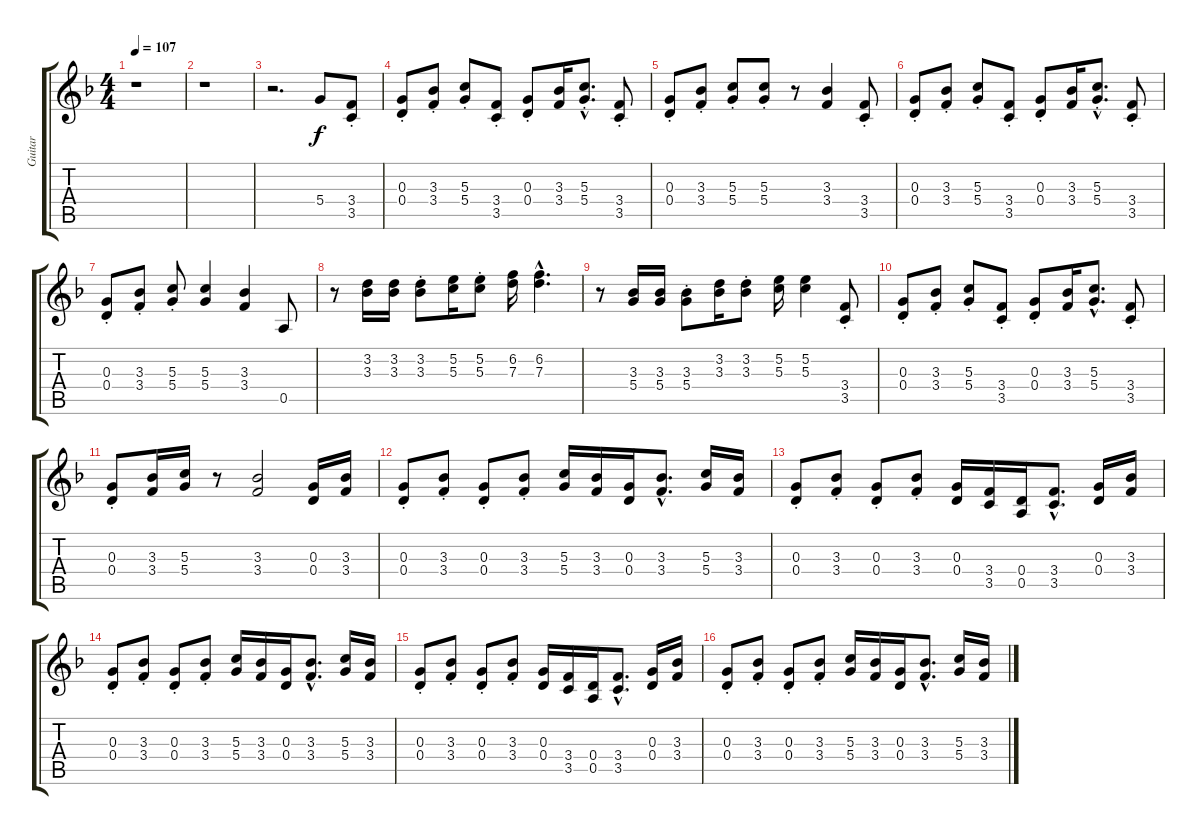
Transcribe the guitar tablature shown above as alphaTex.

\track ("Guitar" "Guitar") {instrument overdrivenguitar}
\staff {score tabs}
\tuning (E4 B3 G3 D3 A2 E2) {hide}
\ts (4 4)
\tempo 107
\clef g2
\ks f
r.1{dy f} |
r.1 |
r.2{d} 5.4.8 (3.4{st} 3.5{st}).8 |
(0.3{st} 0.4{st}).8 (3.3{st} 3.4{st}).8 (5.3{st} 5.4{st}).8 (3.4{st} 3.5{st}).8 (0.3{st} 0.4{st}).8 (3.3 3.4).16 (5.3{hac st} 5.4{hac st}).8{d} (3.4{st} 3.5{st}).8 |
(0.3{st} 0.4{st}).8 (3.3{st} 3.4{st}).8 (5.3{st} 5.4{st}).8 (5.3{st} 5.4{st}).8 r.8 (3.3 3.4).4 (3.4{st} 3.5{st}).8 |
(0.3{st} 0.4{st}).8 (3.3{st} 3.4{st}).8 (5.3{st} 5.4{st}).8 (3.4{st} 3.5{st}).8 (0.3{st} 0.4{st}).8 (3.3 3.4).16 (5.3{hac st} 5.4{hac st}).8{d} (3.4{st} 3.5{st}).8 |
(0.3{st} 0.4{st}).8 (3.3{st} 3.4{st}).8 (5.3{st} 5.4{st}).8 (5.3 5.4).4 (3.3 3.4).4 0.5.8 |
r.8 (3.2 3.3).16 (3.2 3.3).16 (3.2{st} 3.3{st}).8 (5.2 5.3).16 (5.2{st} 5.3{st}).8 (6.2 7.3).16 (6.2{hac} 7.3{hac}).4{d} |
r.8 (3.3 5.4).16 (3.3 5.4).16 (3.3{st} 5.4{st}).8 (3.2 3.3).16 (3.2{st} 3.3{st}).8 (5.2 5.3).16 (5.2 5.3).4 (3.4{st} 3.5{st}).8 |
(0.3{st} 0.4{st}).8 (3.3{st} 3.4{st}).8 (5.3{st} 5.4{st}).8 (3.4{st} 3.5{st}).8 (0.3{st} 0.4{st}).8 (3.3 3.4).16 (5.3{hac} 5.4{hac}).8{d} (3.4{st} 3.5{st}).8 |
(0.3{st} 0.4{st}).8 (3.3 3.4).16 (5.3 5.4).16 r.8 (3.3 3.4).2 (0.3 0.4).16 (3.3 3.4).16 |
(0.3{st} 0.4{st}).8 (3.3{st} 3.4{st}).8 (0.3{st} 0.4{st}).8 (3.3{st} 3.4{st}).8 (5.3 5.4).16 (3.3 3.4).16 (0.3 0.4).16 (3.3{hac} 3.4{hac}).8{d} (5.3 5.4).16 (3.3 3.4).16 |
(0.3{st} 0.4{st}).8 (3.3{st} 3.4{st}).8 (0.3{st} 0.4{st}).8 (3.3{st} 3.4{st}).8 (0.3 0.4).16 (3.4 3.5).16 (0.4 0.5).16 (3.4{hac} 3.5{hac}).8{d} (0.3 0.4).16 (3.3 3.4).16 |
(0.3{st} 0.4{st}).8 (3.3{st} 3.4{st}).8 (0.3{st} 0.4{st}).8 (3.3{st} 3.4{st}).8 (5.3 5.4).16 (3.3 3.4).16 (0.3 0.4).16 (3.3{hac} 3.4{hac}).8{d} (5.3 5.4).16 (3.3 3.4).16 |
(0.3{st} 0.4{st}).8 (3.3{st} 3.4{st}).8 (0.3{st} 0.4{st}).8 (3.3{st} 3.4{st}).8 (0.3 0.4).16 (3.4 3.5).16 (0.4 0.5).16 (3.4{hac} 3.5{hac}).8{d} (0.3 0.4).16 (3.3 3.4).16 |
(0.3{st} 0.4{st}).8 (3.3{st} 3.4{st}).8 (0.3{st} 0.4{st}).8 (3.3{st} 3.4{st}).8 (5.3 5.4).16 (3.3 3.4).16 (0.3 0.4).16 (3.3{hac} 3.4{hac}).8{d} (5.3 5.4).16 (3.3 3.4).16
